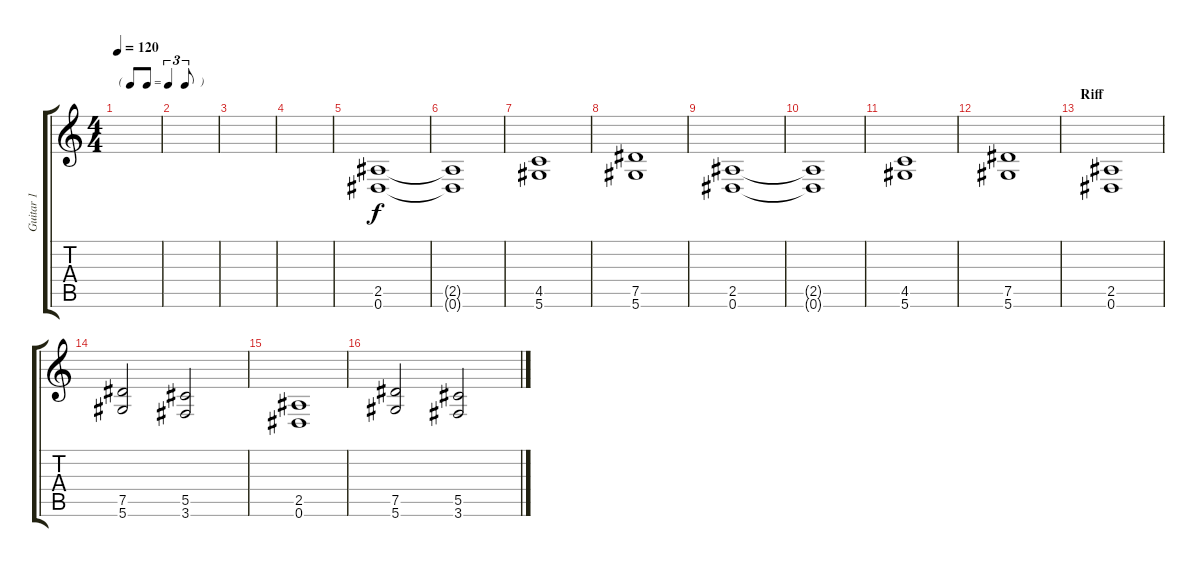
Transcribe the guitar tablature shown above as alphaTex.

\track ("Guitar 1" "Guitar 1") {instrument distortionguitar}
\staff {score tabs}
\tuning (Eb4 Bb3 Gb3 Db3 Ab2 Eb2) {hide}
\ts (4 4)
\tf triplet8th
\tempo 120
\clef g2
\ks c
|
|
|
|
(2.5 0.6).1 |
(2.5{t} 0.6{t}).1 |
(4.5 5.6).1 |
(7.5 5.6).1 |
(2.5 0.6).1 |
(2.5{t} 0.6{t}).1 |
(4.5 5.6).1 |
(7.5 5.6).1 |
\section ("" "Riff")
(2.5 0.6).1 |
(7.5 5.6).2 (5.5 3.6).2 |
(2.5 0.6).1 |
(7.5 5.6).2 (5.5 3.6).2
